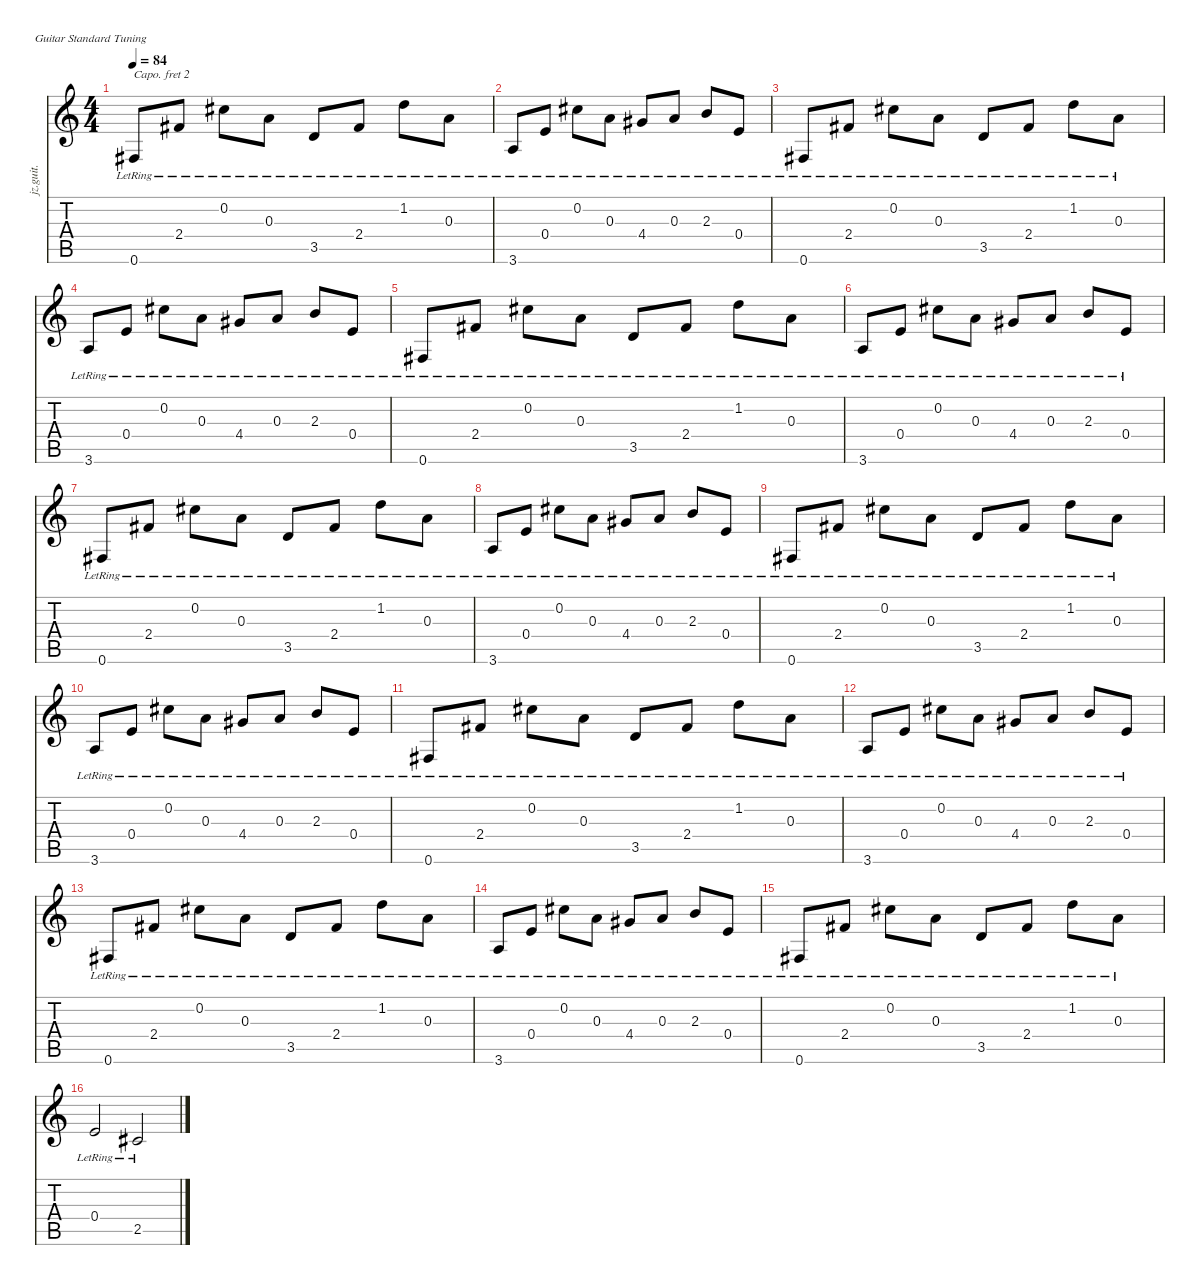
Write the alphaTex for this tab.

\defaultSystemsLayout 4
\hideDynamics
\bracketExtendMode nobrackets
\otherSystemsTrackNameOrientation horizontal
\track ("分解" "jz.guit.") {instrument electricguitarjazz}
\staff {score tabs}
\capo 2
\tuning (E4 B3 G3 D3 A2 E2)
\ts (4 4)
\tempo 84
\clef g2
\ks c
0.6{lr}.8{dy f} 2.4{lr}.8 0.2{lr}.8 0.3{lr}.8 3.5{lr}.8 2.4{lr}.8 1.2{lr}.8 0.3{lr}.8 |
3.6{lr}.8 0.4{lr}.8 0.2{lr}.8 0.3{lr}.8 4.4{lr}.8 0.3{lr}.8 2.3{lr}.8 0.4{lr}.8 |
0.6{lr}.8 2.4{lr}.8 0.2{lr}.8 0.3{lr}.8 3.5{lr}.8 2.4{lr}.8 1.2{lr}.8 0.3{lr}.8 |
3.6{lr}.8 0.4{lr}.8 0.2{lr}.8 0.3{lr}.8 4.4{lr}.8 0.3{lr}.8 2.3{lr}.8 0.4{lr}.8 |
0.6{lr}.8 2.4{lr}.8 0.2{lr}.8 0.3{lr}.8 3.5{lr}.8 2.4{lr}.8 1.2{lr}.8 0.3{lr}.8 |
3.6{lr}.8 0.4{lr}.8 0.2{lr}.8 0.3{lr}.8 4.4{lr}.8 0.3{lr}.8 2.3{lr}.8 0.4{lr}.8 |
0.6{lr}.8 2.4{lr}.8 0.2{lr}.8 0.3{lr}.8 3.5{lr}.8 2.4{lr}.8 1.2{lr}.8 0.3{lr}.8 |
3.6{lr}.8 0.4{lr}.8 0.2{lr}.8 0.3{lr}.8 4.4{lr}.8 0.3{lr}.8 2.3{lr}.8 0.4{lr}.8 |
0.6{lr}.8 2.4{lr}.8 0.2{lr}.8 0.3{lr}.8 3.5{lr}.8 2.4{lr}.8 1.2{lr}.8 0.3{lr}.8 |
3.6{lr}.8 0.4{lr}.8 0.2{lr}.8 0.3{lr}.8 4.4{lr}.8 0.3{lr}.8 2.3{lr}.8 0.4{lr}.8 |
0.6{lr}.8 2.4{lr}.8 0.2{lr}.8 0.3{lr}.8 3.5{lr}.8 2.4{lr}.8 1.2{lr}.8 0.3{lr}.8 |
3.6{lr}.8 0.4{lr}.8 0.2{lr}.8 0.3{lr}.8 4.4{lr}.8 0.3{lr}.8 2.3{lr}.8 0.4{lr}.8 |
0.6{lr}.8 2.4{lr}.8 0.2{lr}.8 0.3{lr}.8 3.5{lr}.8 2.4{lr}.8 1.2{lr}.8 0.3{lr}.8 |
3.6{lr}.8 0.4{lr}.8 0.2{lr}.8 0.3{lr}.8 4.4{lr}.8 0.3{lr}.8 2.3{lr}.8 0.4{lr}.8 |
0.6{lr}.8 2.4{lr}.8 0.2{lr}.8 0.3{lr}.8 3.5{lr}.8 2.4{lr}.8 1.2{lr}.8 0.3{lr}.8 |
0.4{lr}.2 2.5{lr}.2
